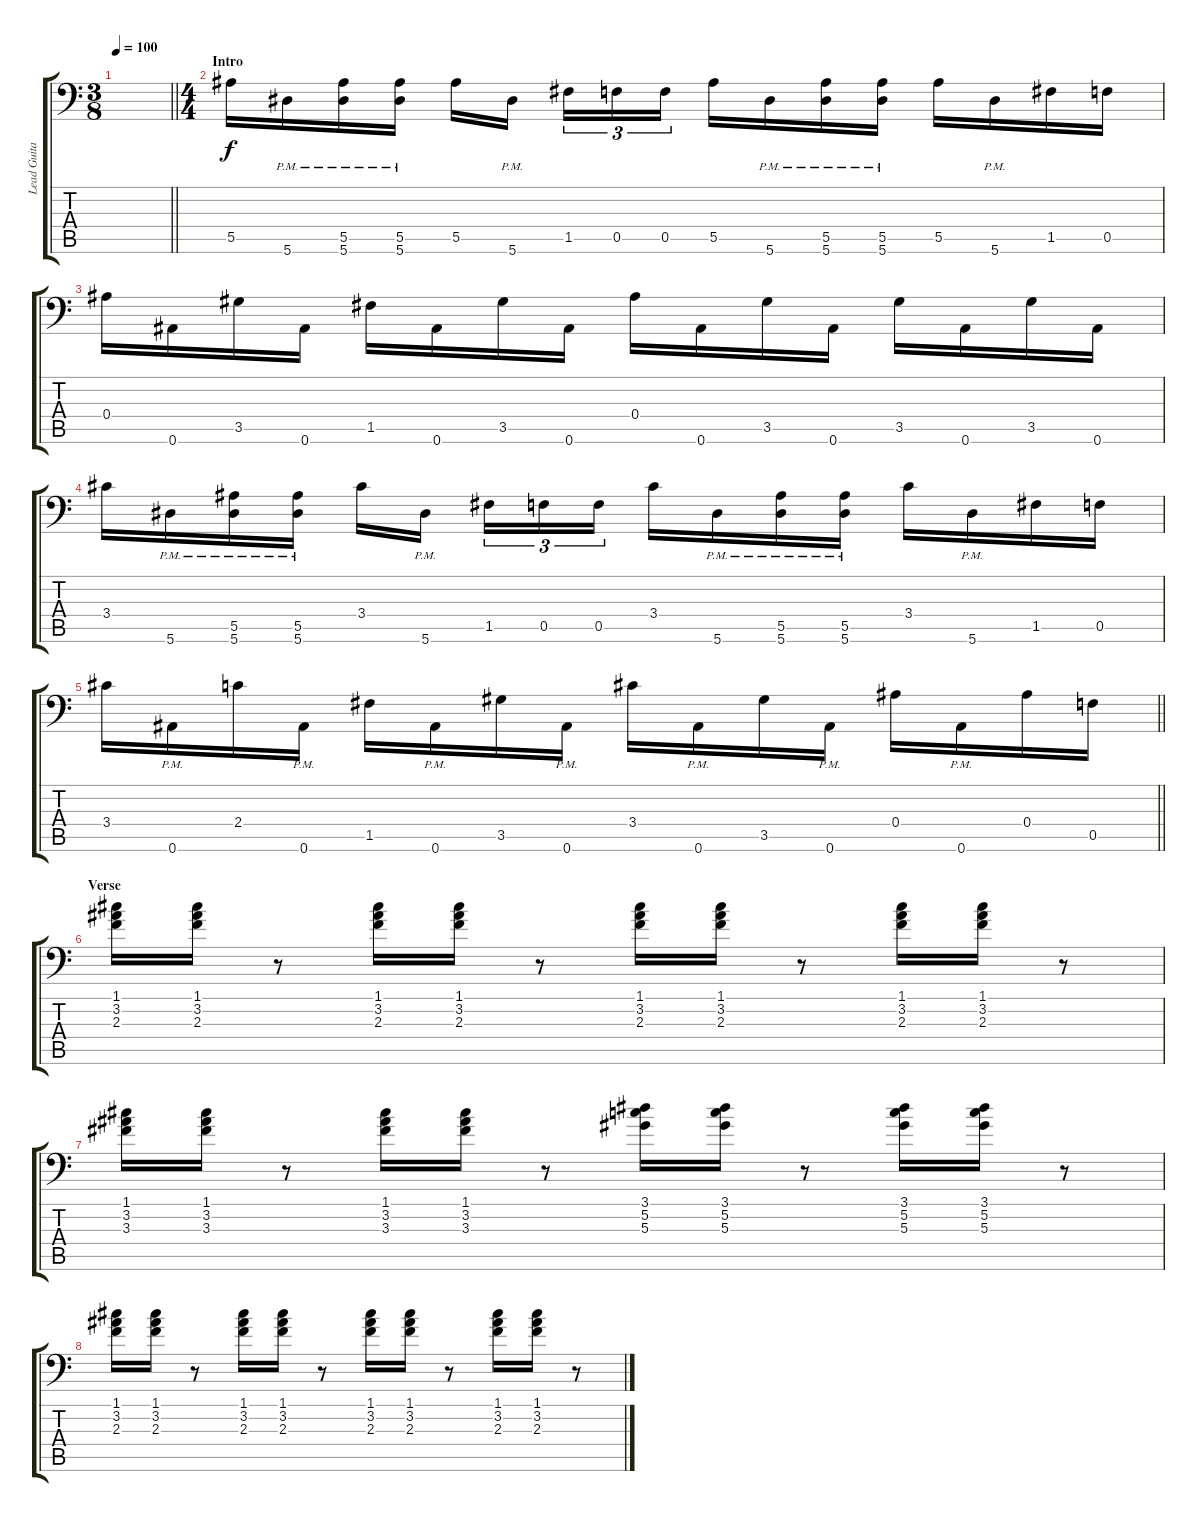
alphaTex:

\track ("Lead Guitar 2" "Lead Guita") {instrument distortionguitar}
\staff {score tabs}
\tuning (C4 G3 Eb3 Bb2 F2 Bb1) {hide}
\ts (3 8)
\tempo 100
\clef f4
\barLineRight lightlight
\ks c
|
\ts (4 4)
\section ("" "Intro")
5.5.16 5.6{pm}.16 (5.5{pm} 5.6{pm}).16 (5.5{pm} 5.6{pm}).16 5.5.16 5.6{pm}.16{beam splitsecondary} 1.5.16{tu (3 2)} 0.5.16{tu (3 2)} 0.5.16{tu (3 2)} 5.5.16 5.6{pm}.16 (5.5{pm} 5.6{pm}).16 (5.5{pm} 5.6{pm}).16 5.5.16 5.6{pm}.16 1.5.16 0.5.16 |
0.4.16 0.6.16 3.5.16 0.6.16 1.5.16 0.6.16 3.5.16 0.6.16 0.4.16 0.6.16 3.5.16 0.6.16 3.5.16 0.6.16 3.5.16 0.6.16 |
3.4.16 5.6{pm}.16 (5.5{pm} 5.6{pm}).16 (5.5{pm} 5.6{pm}).16 3.4.16 5.6{pm}.16{beam splitsecondary} 1.5.16{tu (3 2)} 0.5.16{tu (3 2)} 0.5.16{tu (3 2)} 3.4.16 5.6{pm}.16 (5.5{pm} 5.6{pm}).16 (5.5{pm} 5.6{pm}).16 3.4.16 5.6{pm}.16 1.5.16 0.5.16 |
\barLineRight lightlight
3.4.16 0.6{pm}.16 2.4.16 0.6{pm}.16 1.5.16 0.6{pm}.16 3.5.16 0.6{pm}.16 3.4.16 0.6{pm}.16 3.5.16 0.6{pm}.16 0.4.16 0.6{pm}.16 0.4.16 0.5.16 |
\section ("" "Verse")
(1.1 3.2 2.3).16{volume 10 balance 8 instrument overdrivenguitar} (1.1 3.2 2.3).16 r.8 (1.1 3.2 2.3).16 (1.1 3.2 2.3).16 r.8 (1.1 3.2 2.3).16 (1.1 3.2 2.3).16 r.8 (1.1 3.2 2.3).16 (1.1 3.2 2.3).16 r.8 |
(1.1 3.2 3.3).16 (1.1 3.2 3.3).16 r.8 (1.1 3.2 3.3).16 (1.1 3.2 3.3).16 r.8 (3.1 5.2 5.3).16 (3.1 5.2 5.3).16 r.8 (3.1 5.2 5.3).16 (3.1 5.2 5.3).16 r.8 |
(1.1 3.2 2.3).16 (1.1 3.2 2.3).16 r.8 (1.1 3.2 2.3).16 (1.1 3.2 2.3).16 r.8 (1.1 3.2 2.3).16 (1.1 3.2 2.3).16 r.8 (1.1 3.2 2.3).16 (1.1 3.2 2.3).16 r.8
